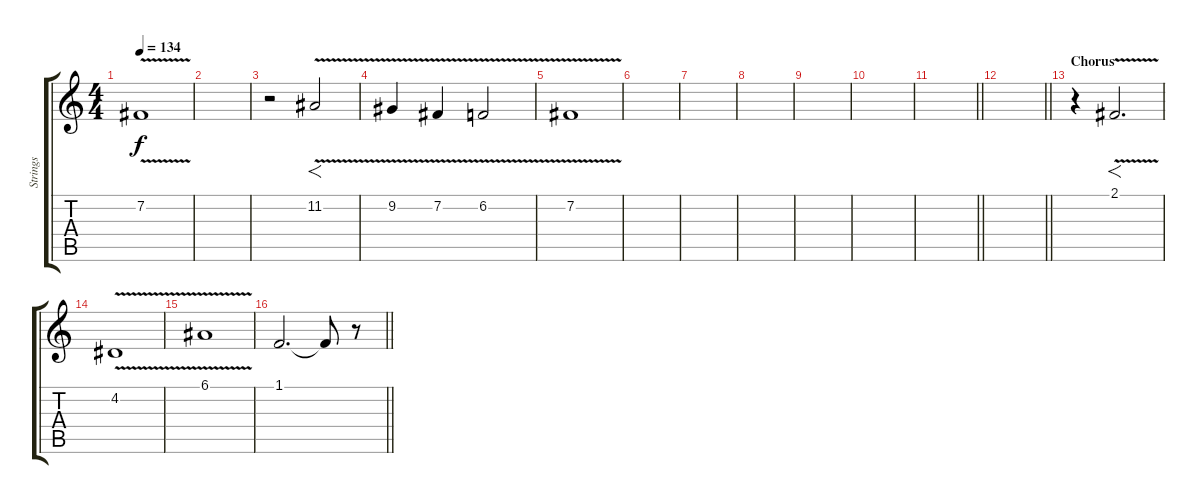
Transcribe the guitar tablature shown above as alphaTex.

\track ("Strings" "Strings") {instrument cello}
\staff {score tabs}
\tuning (E4 B3 G3 D3 A2 Db2) {hide}
\ts (4 4)
\tempo 134
\clef g2
\ks c
7.2{v}.1{dy f volume 2} |
|
r.2 11.2{v}.2{f} |
9.2{v}.4 7.2{v}.4 6.2{v}.2 |
7.2{v}.1{volume 2} |
|
|
|
|
|
\barLineRight lightlight
|
\barLineRight lightlight
|
\section ("" "Chorus")
r.4{volume 8} 2.1{v}.2{f d} |
4.2{v}.1 |
6.1{v}.1 |
\barLineRight lightlight
1.1.2{d volume 3} 1.1{t}.8 r.8
